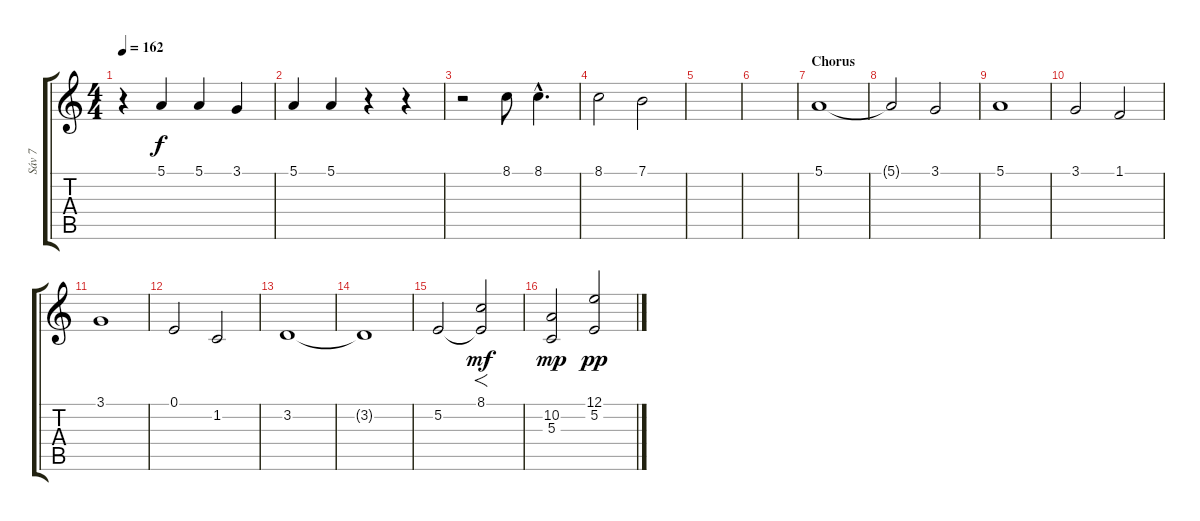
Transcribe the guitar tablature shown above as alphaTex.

\track ("Sáv 7" "Sáv 7") {instrument lead6voice}
\staff {score tabs}
\tuning (E4 B3 G3 D3 A2 E2) {hide}
\ts (4 4)
\tempo 162
\clef g2
\ks c
r.4{dy f} 5.1.4 5.1.4 3.1.4 |
5.1.4 5.1.4 r.4 r.4 |
r.2 8.1.8 8.1{hac}.4{d} |
8.1.2 7.1.2 |
|
|
\section ("" "Chorus")
5.1.1 |
5.1{t}.2 3.1.2 |
5.1.1 |
3.1.2 1.1.2 |
3.1.1 |
0.1.2 1.2.2 |
3.2.1 |
3.2{t}.1 |
5.2.2 (8.1 5.2{t}).2{f dy mf} |
(10.2 5.3).2{dy mp} (12.1 5.2).2{dy pp}
